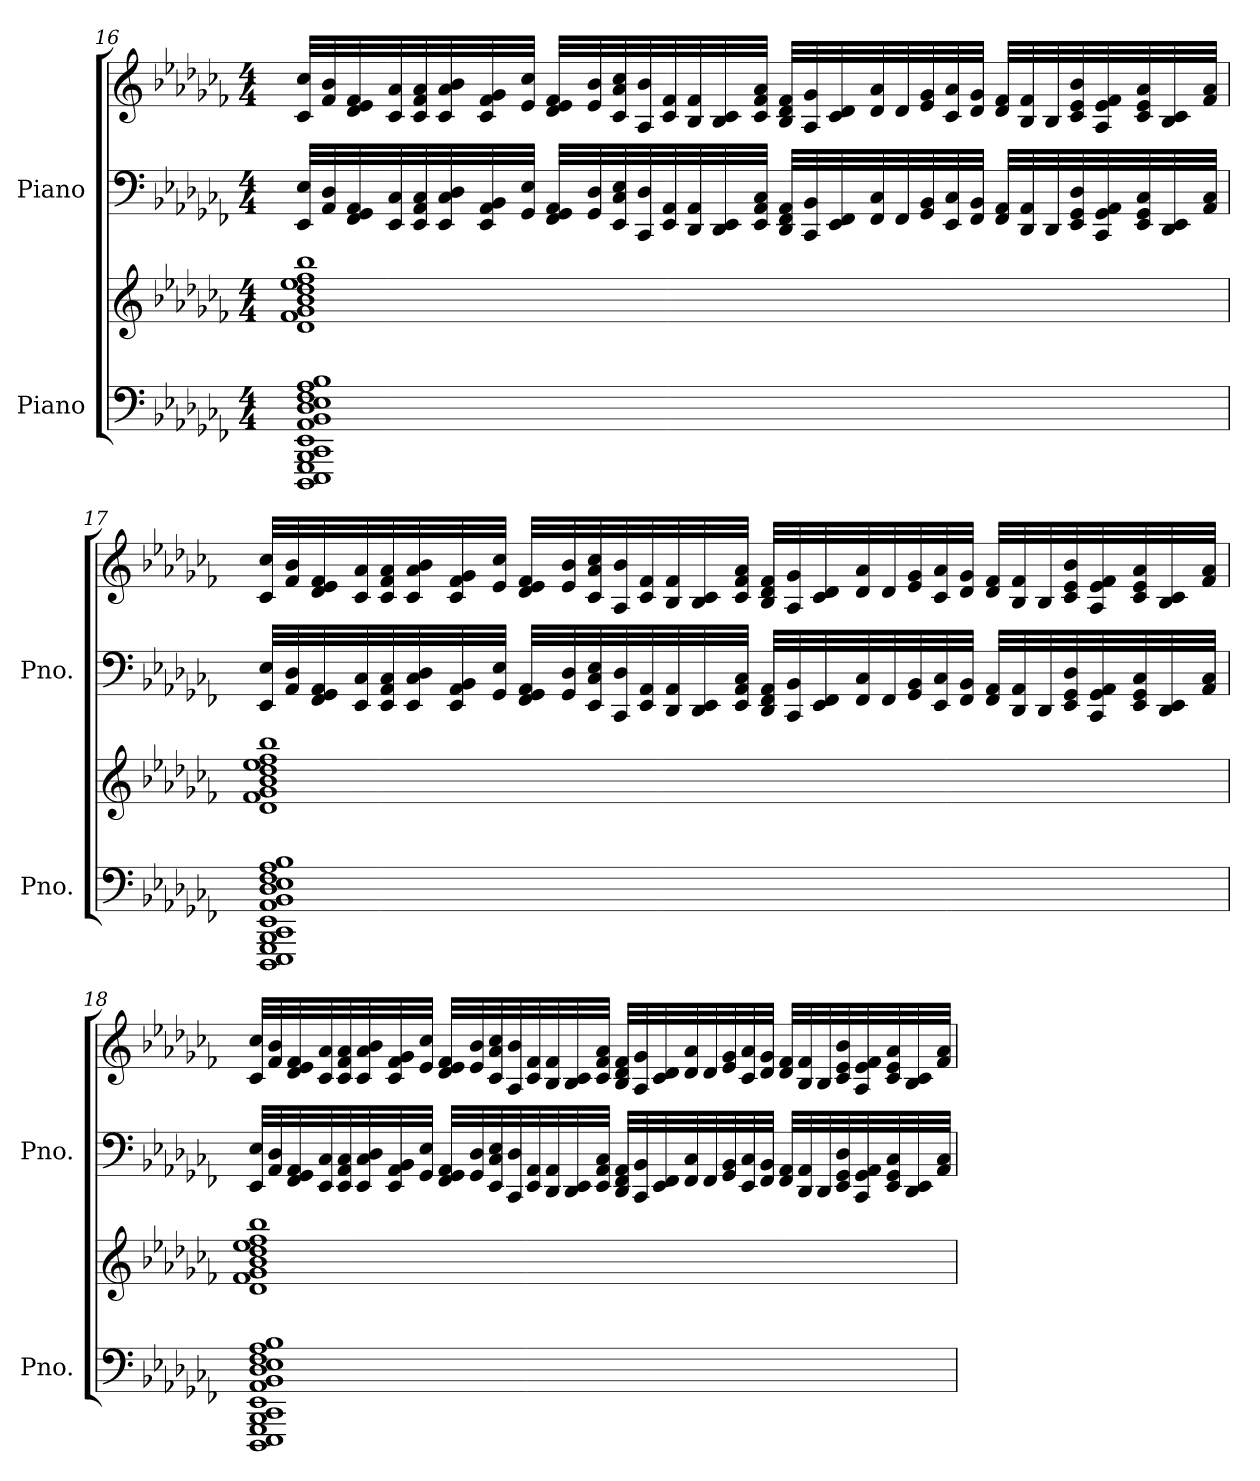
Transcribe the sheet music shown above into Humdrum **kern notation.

**kern	**kern	**kern	**kern
*part2	*part2	*part1	*part1
*staff4	*staff3	*staff2	*staff1
*I"Piano	*	*I"Piano	*
*I'Pno.	*	*I'Pno.	*
!!LO:LB:g=z
*clefF4	*clefG2	*clefF4	*clefG2
*ITrd14c24	*ITrd14c24	*ITrd-21c-36	*ITrd-21c-36
*k[b-e-a-d-g-c-f-]	*k[b-e-a-d-g-c-f-]	*k[b-e-a-d-g-c-f-]	*k[b-e-a-d-g-c-f-]
*M4/4	*M4/4	*M4/4	*M4/4
=16	=16	=16	=16
1DDDDD- 1EEEEE- 1GGGGG- 1BBBBB- 1CCCC- 1EEEE- 1AAAA- 1BBBB- 1DDD- 1EEE- 1FFF- 1AAA- 1BBB-	1DD- 1FF- 1GG- 1BB- 1D- 1E- 1F- 1B-	32ee-/ 32eee-/LLL	32cccc-/ 32ccccc-/LLL
.	.	32aa-/ 32ddd-/	32ffff-/ 32bbbb-/
.	.	32ff-/ 32gg-/ 32aa-/	32dddd-/ 32eeee-/ 32ffff-/
.	.	32ee-/ 32ccc-/	32cccc-/ 32aaaa-/
.	.	32ee-/ 32aa-/ 32ccc-/	32cccc-/ 32ffff-/ 32aaaa-/
.	.	32ee-/ 32ccc-/ 32ddd-/	32cccc-/ 32aaaa-/ 32bbbb-/
.	.	32ee-/ 32aa-/ 32bb-/	32cccc-/ 32ffff-/ 32gggg-/
.	.	32gg-/ 32eee-/JJJ	32eeee-/ 32ccccc-/JJJ
.	.	32ff-/ 32gg-/ 32aa-/LLL	32dddd-/ 32eeee-/ 32ffff-/LLL
.	.	32gg-/ 32ddd-/	32eeee-/ 32bbbb-/
.	.	32ee-/ 32ccc-/ 32eee-/	32cccc-/ 32aaaa-/ 32ccccc-/
.	.	32cc-/ 32ddd-/	32aaa-/ 32bbbb-/
.	.	32ee-/ 32aa-/	32cccc-/ 32ffff-/
.	.	32dd-/ 32aa-/	32bbb-/ 32ffff-/
.	.	32dd-/ 32ee-/	32bbb-/ 32cccc-/
.	.	32ee-/ 32aa-/ 32ccc-/JJJ	32cccc-/ 32ffff-/ 32aaaa-/JJJ
.	.	32dd-/ 32ff-/ 32aa-/LLL	32bbb-/ 32dddd-/ 32ffff-/LLL
.	.	32cc-/ 32bb-/	32aaa-/ 32gggg-/
.	.	32ee-/ 32ff-/	32cccc-/ 32dddd-/
.	.	32ff-/ 32ccc-/	32dddd-/ 32aaaa-/
.	.	32ff-/	32dddd-/
.	.	32gg-/ 32bb-/	32eeee-/ 32gggg-/
.	.	32ee-/ 32ccc-/	32cccc-/ 32aaaa-/
.	.	32ff-/ 32bb-/JJJ	32dddd-/ 32gggg-/JJJ
.	.	32ff-/ 32aa-/LLL	32dddd-/ 32ffff-/LLL
.	.	32dd-/ 32aa-/	32bbb-/ 32ffff-/
.	.	32dd-/	32bbb-/
.	.	32ee-/ 32gg-/ 32ddd-/	32cccc-/ 32eeee-/ 32bbbb-/
.	.	32cc-/ 32gg-/ 32aa-/	32aaa-/ 32eeee-/ 32ffff-/
.	.	32ee-/ 32gg-/ 32ccc-/	32cccc-/ 32eeee-/ 32aaaa-/
.	.	32dd-/ 32ee-/	32bbb-/ 32cccc-/
.	.	32aa-/ 32ccc-/JJJ	32ffff-/ 32aaaa-/JJJ
!!LO:LB:g=z
=17	=17	=17	=17
1DDDDD- 1EEEEE- 1GGGGG- 1BBBBB- 1CCCC- 1EEEE- 1AAAA- 1BBBB- 1DDD- 1EEE- 1FFF- 1AAA- 1BBB-	1DD- 1FF- 1GG- 1BB- 1D- 1E- 1F- 1B-	32ee-/ 32eee-/LLL	32cccc-/ 32ccccc-/LLL
.	.	32aa-/ 32ddd-/	32ffff-/ 32bbbb-/
.	.	32ff-/ 32gg-/ 32aa-/	32dddd-/ 32eeee-/ 32ffff-/
.	.	32ee-/ 32ccc-/	32cccc-/ 32aaaa-/
.	.	32ee-/ 32aa-/ 32ccc-/	32cccc-/ 32ffff-/ 32aaaa-/
.	.	32ee-/ 32ccc-/ 32ddd-/	32cccc-/ 32aaaa-/ 32bbbb-/
.	.	32ee-/ 32aa-/ 32bb-/	32cccc-/ 32ffff-/ 32gggg-/
.	.	32gg-/ 32eee-/JJJ	32eeee-/ 32ccccc-/JJJ
.	.	32ff-/ 32gg-/ 32aa-/LLL	32dddd-/ 32eeee-/ 32ffff-/LLL
.	.	32gg-/ 32ddd-/	32eeee-/ 32bbbb-/
.	.	32ee-/ 32ccc-/ 32eee-/	32cccc-/ 32aaaa-/ 32ccccc-/
.	.	32cc-/ 32ddd-/	32aaa-/ 32bbbb-/
.	.	32ee-/ 32aa-/	32cccc-/ 32ffff-/
.	.	32dd-/ 32aa-/	32bbb-/ 32ffff-/
.	.	32dd-/ 32ee-/	32bbb-/ 32cccc-/
.	.	32ee-/ 32aa-/ 32ccc-/JJJ	32cccc-/ 32ffff-/ 32aaaa-/JJJ
.	.	32dd-/ 32ff-/ 32aa-/LLL	32bbb-/ 32dddd-/ 32ffff-/LLL
.	.	32cc-/ 32bb-/	32aaa-/ 32gggg-/
.	.	32ee-/ 32ff-/	32cccc-/ 32dddd-/
.	.	32ff-/ 32ccc-/	32dddd-/ 32aaaa-/
.	.	32ff-/	32dddd-/
.	.	32gg-/ 32bb-/	32eeee-/ 32gggg-/
.	.	32ee-/ 32ccc-/	32cccc-/ 32aaaa-/
.	.	32ff-/ 32bb-/JJJ	32dddd-/ 32gggg-/JJJ
.	.	32ff-/ 32aa-/LLL	32dddd-/ 32ffff-/LLL
.	.	32dd-/ 32aa-/	32bbb-/ 32ffff-/
.	.	32dd-/	32bbb-/
.	.	32ee-/ 32gg-/ 32ddd-/	32cccc-/ 32eeee-/ 32bbbb-/
.	.	32cc-/ 32gg-/ 32aa-/	32aaa-/ 32eeee-/ 32ffff-/
.	.	32ee-/ 32gg-/ 32ccc-/	32cccc-/ 32eeee-/ 32aaaa-/
.	.	32dd-/ 32ee-/	32bbb-/ 32cccc-/
.	.	32aa-/ 32ccc-/JJJ	32ffff-/ 32aaaa-/JJJ
!!LO:PB:g=z
=18	=18	=18	=18
1DDDDD- 1EEEEE- 1GGGGG- 1BBBBB- 1CCCC- 1EEEE- 1AAAA- 1BBBB- 1DDD- 1EEE- 1FFF- 1AAA- 1BBB-	1DD- 1FF- 1GG- 1BB- 1D- 1E- 1F- 1B-	32ee-/ 32eee-/LLL	32cccc-/ 32ccccc-/LLL
.	.	32aa-/ 32ddd-/	32ffff-/ 32bbbb-/
.	.	32ff-/ 32gg-/ 32aa-/	32dddd-/ 32eeee-/ 32ffff-/
.	.	32ee-/ 32ccc-/	32cccc-/ 32aaaa-/
.	.	32ee-/ 32aa-/ 32ccc-/	32cccc-/ 32ffff-/ 32aaaa-/
.	.	32ee-/ 32ccc-/ 32ddd-/	32cccc-/ 32aaaa-/ 32bbbb-/
.	.	32ee-/ 32aa-/ 32bb-/	32cccc-/ 32ffff-/ 32gggg-/
.	.	32gg-/ 32eee-/JJJ	32eeee-/ 32ccccc-/JJJ
.	.	32ff-/ 32gg-/ 32aa-/LLL	32dddd-/ 32eeee-/ 32ffff-/LLL
.	.	32gg-/ 32ddd-/	32eeee-/ 32bbbb-/
.	.	32ee-/ 32ccc-/ 32eee-/	32cccc-/ 32aaaa-/ 32ccccc-/
.	.	32cc-/ 32ddd-/	32aaa-/ 32bbbb-/
.	.	32ee-/ 32aa-/	32cccc-/ 32ffff-/
.	.	32dd-/ 32aa-/	32bbb-/ 32ffff-/
.	.	32dd-/ 32ee-/	32bbb-/ 32cccc-/
.	.	32ee-/ 32aa-/ 32ccc-/JJJ	32cccc-/ 32ffff-/ 32aaaa-/JJJ
.	.	32dd-/ 32ff-/ 32aa-/LLL	32bbb-/ 32dddd-/ 32ffff-/LLL
.	.	32cc-/ 32bb-/	32aaa-/ 32gggg-/
.	.	32ee-/ 32ff-/	32cccc-/ 32dddd-/
.	.	32ff-/ 32ccc-/	32dddd-/ 32aaaa-/
.	.	32ff-/	32dddd-/
.	.	32gg-/ 32bb-/	32eeee-/ 32gggg-/
.	.	32ee-/ 32ccc-/	32cccc-/ 32aaaa-/
.	.	32ff-/ 32bb-/JJJ	32dddd-/ 32gggg-/JJJ
.	.	32ff-/ 32aa-/LLL	32dddd-/ 32ffff-/LLL
.	.	32dd-/ 32aa-/	32bbb-/ 32ffff-/
.	.	32dd-/	32bbb-/
.	.	32ee-/ 32gg-/ 32ddd-/	32cccc-/ 32eeee-/ 32bbbb-/
.	.	32cc-/ 32gg-/ 32aa-/	32aaa-/ 32eeee-/ 32ffff-/
.	.	32ee-/ 32gg-/ 32ccc-/	32cccc-/ 32eeee-/ 32aaaa-/
.	.	32dd-/ 32ee-/	32bbb-/ 32cccc-/
.	.	32aa-/ 32ccc-/JJJ	32ffff-/ 32aaaa-/JJJ
=	=	=	=
*-	*-	*-	*-
